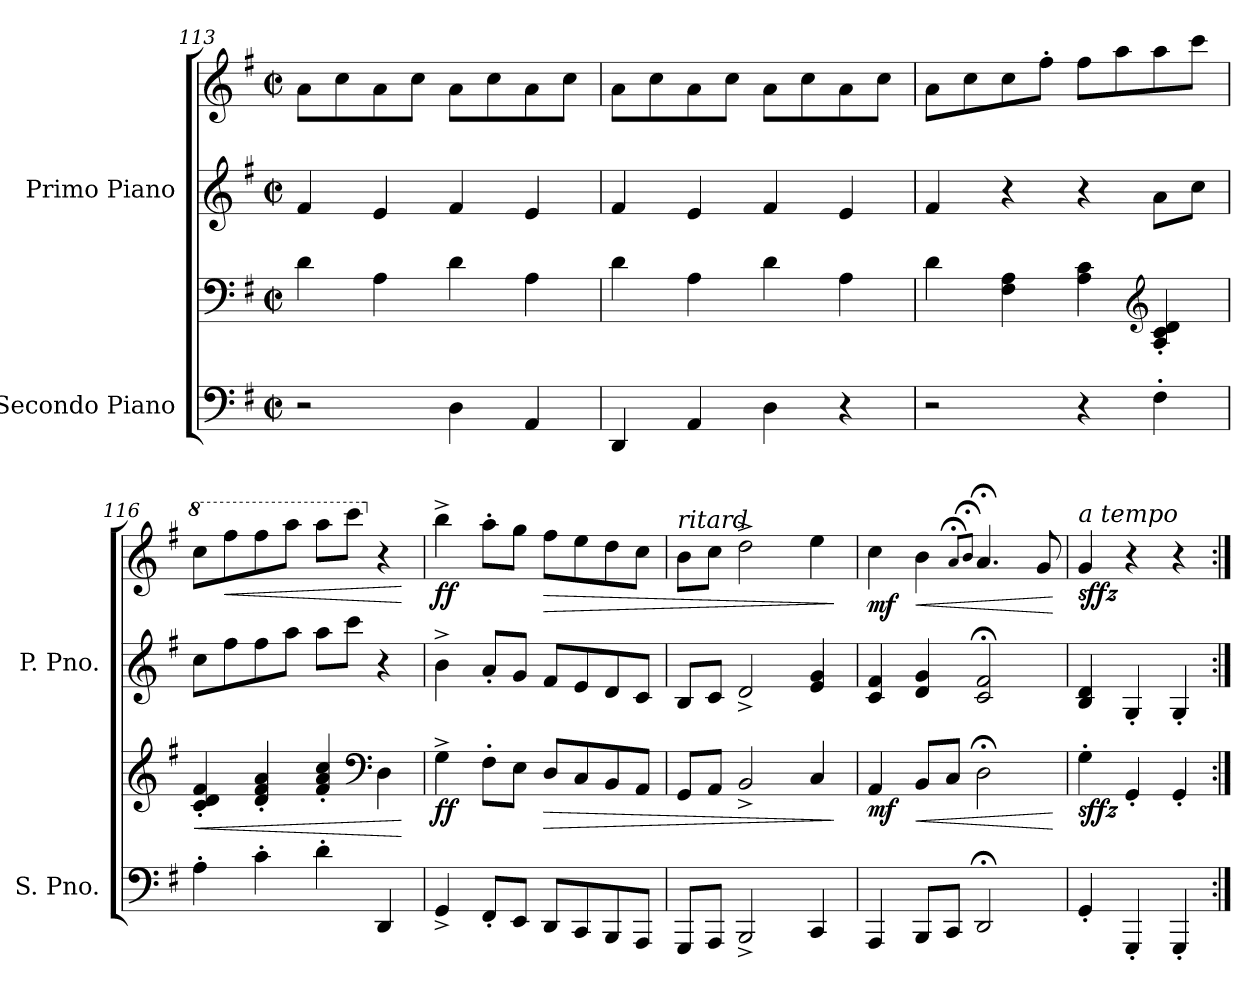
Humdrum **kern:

**kern	**kern	**dynam	**kern	**kern	**dynam
*part2	*part2	*part2	*part1	*part1	*part1
*staff4	*staff3	*staff3/4	*staff2	*staff1	*staff1/2
*I"Secondo Piano	*	*	*I"Primo Piano	*	*
*I'S. Pno.	*	*	*I'P. Pno.	*	*
*clefF4	*clefF4	*	*clefG2	*clefG2	*
*k[f#]	*k[f#]	*	*k[f#]	*k[f#]	*
*M2/2	*M2/2	*	*M2/2	*M2/2	*
*met(c|)	*met(c|)	*	*met(c|)	*met(c|)	*
=113	=113	=113	=113	=113	=113
2r	4d\	.	4f#/	8a\L	.
.	.	.	.	8cc\	.
.	4A\	.	4e/	8a\	.
.	.	.	.	8cc\J	.
4D\	4d\	.	4f#/	8a\L	.
.	.	.	.	8cc\	.
4AA/	4A\	.	4e/	8a\	.
.	.	.	.	8cc\J	.
=114	=114	=114	=114	=114	=114
4DD/	4d\	.	4f#/	8a\L	.
.	.	.	.	8cc\	.
4AA/	4A\	.	4e/	8a\	.
.	.	.	.	8cc\J	.
4D\	4d\	.	4f#/	8a\L	.
.	.	.	.	8cc\	.
4r	4A\	.	4e/	8a\	.
.	.	.	.	8cc\J	.
!!LO:LB:g=z
=115	=115	=115	=115	=115	=115
2r	4d\	.	4f#/	8a\L	.
.	.	.	.	8cc\	.
.	4F#\ 4A\	.	4r	8cc\	.
.	.	.	.	8ff#'\J	.
4r	4A\ 4c\	.	4r	8ff#\L	.
.	.	.	.	8aa\	.
*	*clefG2	*	*	*	*
4F#'\	4A/' 4c/' 4d/'	.	8a\L	8aa\	.
.	.	.	8cc\J	8ccc\J	.
=116	=116	=116	=116	=116	=116
!	!	!LO:HP:b	!	!	!
*	*	*	*	*8va	*
4A'\	4c/' 4d/' 4f#/'	<	8cc\L	8ccc\L	.
!	!	!	!	!	!LO:HP:b
.	.	.	8ff#\	8fff#\	<
4c'\	4d/' 4f#/' 4a/'	.	8ff#\	8fff#\	.
.	.	.	8aa\J	8aaa\J	.
4d'\	4f#/' 4a/' 4cc/'	.	8aa\L	8aaa\L	.
.	.	.	8ccc\J	8cccc\J	.
*	*clefF4	*	*	*	*
*	*	*	*	*X8va	*
4DD/	4D\	.	4r	4r	.
.	.	[	.	.	[
=117	=117	=117	=117	=117	=117
!	!	!LO:DY:b	!	!	!LO:DY:b
4GG^/	4G^\	ff	4b^\	4bb^\	ff
8FF#'/L	8F#'\L	.	8a'/L	8aa'\L	.
8EE/J	8E\J	.	8g/J	8gg\J	.
!	!	!LO:HP:b	!	!	!LO:HP:b
8DD/L	8D/L	>	8f#/L	8ff#\L	>
8CC/	8C/	.	8e/	8ee\	.
8BBB/	8BB/	.	8d/	8dd\	.
8AAA/J	8AA/J	.	8c/J	8cc\J	.
=118	=118	=118	=118	=118	=118
!	!	!	!	!LO:TX:a:i:t=ritard	!
8GGG/L	8GG/L	.	8B/L	8b\L	.
8AAA/J	8AA/J	.	8c/J	8cc\J	.
2BBB^/	2BB^/	.	2d^/	2dd^\	.
4CC/	4C/	.	4e/ 4g/	4ee\	.
.	.	]	.	.	]
=119	=119	=119	=119	=119	=119
*	*	*	*	*MM120	*
!	!	!LO:DY:b	!	!	!LO:DY:b
4AAA/	4AA/	mf	4c/ 4f#/	4cc\	mf
!	!	!LO:HP:b	!	!	!LO:HP:b
8BBB/L	8BB/L	<	4d/ 4g/	4b\	<
8CC/J	8C/J	.	.	.	.
.	.	.	.	8qa;</L	.
.	.	.	.	8qb;</J	.
2DD;</	2D;<\	.	2c/;< 2f#/;<	4.a;</	.
.	.	.	.	8g/	.
.	.	[	.	.	[
=120	=120	=120	=120	=120	=120
!	!	!	!	!LO:TX:a:i:t=a tempo	!
!	!	!LO:DY:b	!	!	!LO:DY:b
4GG'/	4G'\	sffz	4B/ 4d/	4g/	sffz
4GGG'/	4GG'/	.	4G'/	4r	.
4GGG'/	4GG'/	.	4G'/	4r	.
=:|!	=:|!	=:|!	=:|!	=:|!	=:|!
*-	*-	*-	*-	*-	*-
